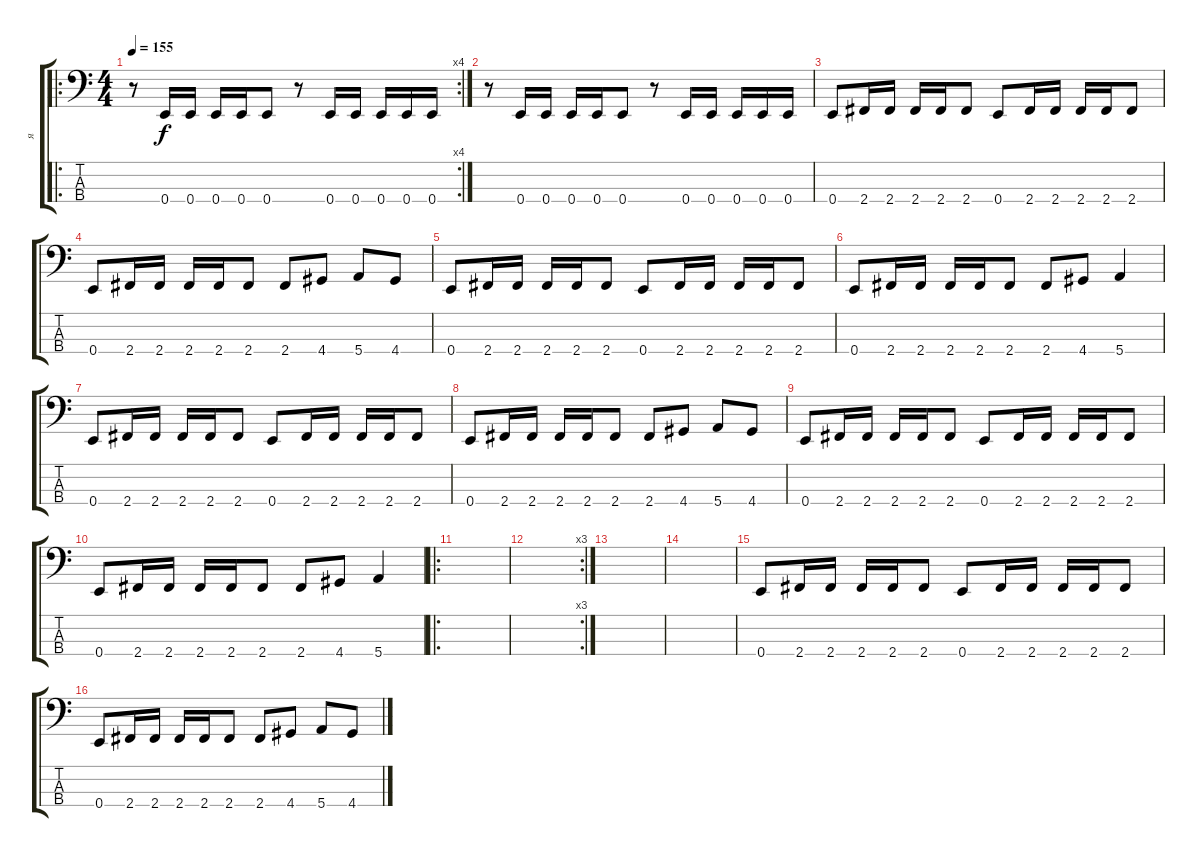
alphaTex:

\track ("я" "я") {instrument slapbass1}
\staff {score tabs}
\tuning (G2 D2 A1 E1) {hide}
\ro
\rc 4
\ts (4 4)
\tempo 155
\clef f4
\ks c
r.8{dy f} 0.4.16 0.4.16 0.4.16 0.4.16 0.4.8 r.8 0.4.16 0.4.16 0.4.16 0.4.16 0.4.16 |
r.8 0.4.16 0.4.16 0.4.16 0.4.16 0.4.8 r.8 0.4.16 0.4.16 0.4.16 0.4.16 0.4.16 |
0.4.8 2.4.16 2.4.16 2.4.16 2.4.16 2.4.8 0.4.8 2.4.16 2.4.16 2.4.16 2.4.16 2.4.8 |
0.4.8 2.4.16 2.4.16 2.4.16 2.4.16 2.4.8 2.4.8 4.4.8 5.4.8 4.4.8 |
0.4.8 2.4.16 2.4.16 2.4.16 2.4.16 2.4.8 0.4.8 2.4.16 2.4.16 2.4.16 2.4.16 2.4.8 |
0.4.8 2.4.16 2.4.16 2.4.16 2.4.16 2.4.8 2.4.8 4.4.8 5.4.4 |
0.4.8 2.4.16 2.4.16 2.4.16 2.4.16 2.4.8 0.4.8 2.4.16 2.4.16 2.4.16 2.4.16 2.4.8 |
0.4.8 2.4.16 2.4.16 2.4.16 2.4.16 2.4.8 2.4.8 4.4.8 5.4.8 4.4.8 |
0.4.8 2.4.16 2.4.16 2.4.16 2.4.16 2.4.8 0.4.8 2.4.16 2.4.16 2.4.16 2.4.16 2.4.8 |
0.4.8 2.4.16 2.4.16 2.4.16 2.4.16 2.4.8 2.4.8 4.4.8 5.4.4 |
\ro
|
\rc 3
|
|
|
0.4.8 2.4.16 2.4.16 2.4.16 2.4.16 2.4.8 0.4.8 2.4.16 2.4.16 2.4.16 2.4.16 2.4.8 |
0.4.8 2.4.16 2.4.16 2.4.16 2.4.16 2.4.8 2.4.8 4.4.8 5.4.8 4.4.8
